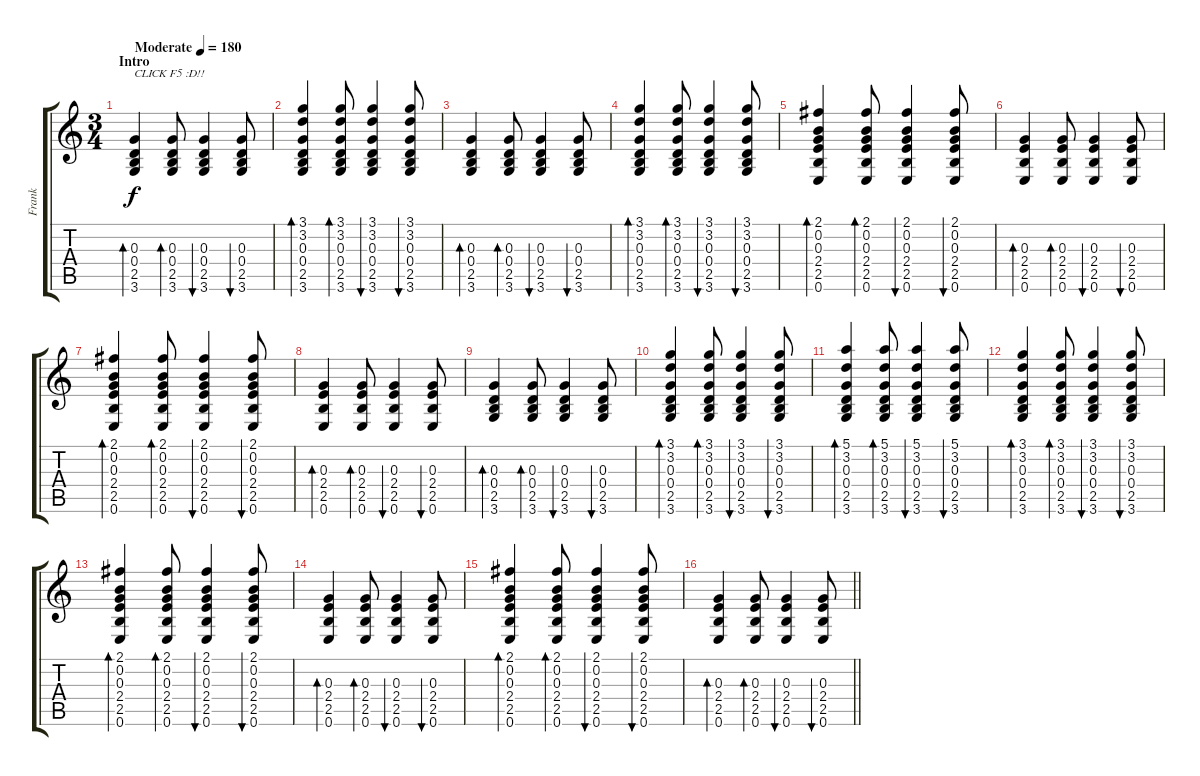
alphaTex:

\track ("Frank" "Frank") {instrument acousticguitarsteel}
\staff {score tabs}
\tuning (E4 B3 G3 D3 A2 E2) {hide}
\ts (3 4)
\section ("" "Intro")
\tempo (180 "Moderate")
\clef g2
\ks c
(0.3 0.4 2.5 3.6).4{bd 120 txt "CLICK F5 :D!!" dy f instrument acousticguitarsteel} (0.3 0.4 2.5 3.6).8{bd 30} (0.3 0.4 2.5 3.6).4{bu 30} (0.3 0.4 2.5 3.6).8{bu 120} |
(3.1 3.2 0.3 0.4 2.5 3.6).4{bd 120} (3.1 3.2 0.3 0.4 2.5 3.6).8{bd 30} (3.1 3.2 0.3 0.4 2.5 3.6).4{bu 30} (3.1 3.2 0.3 0.4 2.5 3.6).8{bu 120} |
(0.3 0.4 2.5 3.6).4{bd 120} (0.3 0.4 2.5 3.6).8{bd 30} (0.3 0.4 2.5 3.6).4{bu 30} (0.3 0.4 2.5 3.6).8{bu 120} |
(3.1 3.2 0.3 0.4 2.5 3.6).4{bd 120} (3.1 3.2 0.3 0.4 2.5 3.6).8{bd 30} (3.1 3.2 0.3 0.4 2.5 3.6).4{bu 30} (3.1 3.2 0.3 0.4 2.5 3.6).8{bu 120} |
(2.1 0.2 0.3 2.4 2.5 0.6).4{bd 120} (2.1 0.2 0.3 2.4 2.5 0.6).8{bd 30} (2.1 0.2 0.3 2.4 2.5 0.6).4{bu 30} (2.1 0.2 0.3 2.4 2.5 0.6).8{bu 120} |
(0.3 2.4 2.5 0.6).4{bd 120} (0.3 2.4 2.5 0.6).8{bd 30} (0.3 2.4 2.5 0.6).4{bu 30} (0.3 2.4 2.5 0.6).8{bu 120} |
(2.1 0.2 0.3 2.4 2.5 0.6).4{bd 120} (2.1 0.2 0.3 2.4 2.5 0.6).8{bd 30} (2.1 0.2 0.3 2.4 2.5 0.6).4{bu 30} (2.1 0.2 0.3 2.4 2.5 0.6).8{bu 120} |
(0.3 2.4 2.5 0.6).4{bd 120} (0.3 2.4 2.5 0.6).8{bd 30} (0.3 2.4 2.5 0.6).4{bu 30} (0.3 2.4 2.5 0.6).8{bu 120} |
(0.3 0.4 2.5 3.6).4{bd 120} (0.3 0.4 2.5 3.6).8{bd 30} (0.3 0.4 2.5 3.6).4{bu 30} (0.3 0.4 2.5 3.6).8{bu 120} |
(3.1 3.2 0.3 0.4 2.5 3.6).4{bd 120} (3.1 3.2 0.3 0.4 2.5 3.6).8{bd 30} (3.1 3.2 0.3 0.4 2.5 3.6).4{bu 30} (3.1 3.2 0.3 0.4 2.5 3.6).8{bu 120} |
(5.1 3.2 0.3 0.4 2.5 3.6).4{bd 120} (5.1 3.2 0.3 0.4 2.5 3.6).8{bd 30} (5.1 3.2 0.3 0.4 2.5 3.6).4{bu 30} (5.1 3.2 0.3 0.4 2.5 3.6).8{bu 120} |
(3.1 3.2 0.3 0.4 2.5 3.6).4{bd 120} (3.1 3.2 0.3 0.4 2.5 3.6).8{bd 30} (3.1 3.2 0.3 0.4 2.5 3.6).4{bu 30} (3.1 3.2 0.3 0.4 2.5 3.6).8{bu 120} |
(2.1 0.2 0.3 2.4 2.5 0.6).4{bd 120} (2.1 0.2 0.3 2.4 2.5 0.6).8{bd 30} (2.1 0.2 0.3 2.4 2.5 0.6).4{bu 30} (2.1 0.2 0.3 2.4 2.5 0.6).8{bu 120} |
(0.3 2.4 2.5 0.6).4{bd 120} (0.3 2.4 2.5 0.6).8{bd 30} (0.3 2.4 2.5 0.6).4{bu 30} (0.3 2.4 2.5 0.6).8{bu 120} |
(2.1 0.2 0.3 2.4 2.5 0.6).4{bd 120} (2.1 0.2 0.3 2.4 2.5 0.6).8{bd 30} (2.1 0.2 0.3 2.4 2.5 0.6).4{bu 30} (2.1 0.2 0.3 2.4 2.5 0.6).8{bu 120} |
\barLineRight lightlight
(0.3 2.4 2.5 0.6).4{bd 120} (0.3 2.4 2.5 0.6).8{bd 30} (0.3 2.4 2.5 0.6).4{bu 30} (0.3 2.4 2.5 0.6).8{bu 120}
